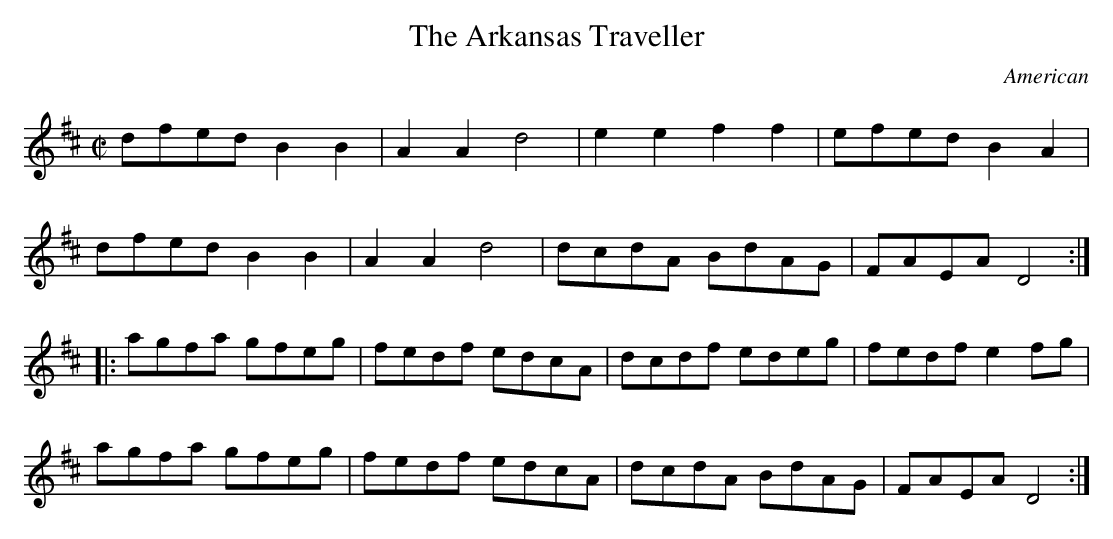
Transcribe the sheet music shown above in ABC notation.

X:1
T:Arkansas Traveller, The
O:American
M:C|
L:1/8
K:D
dfed B2B2 | A2A2 d4 | e2e2 f2f2 | efed B2A2 |
dfed B2B2 | A2A2 d4 | dcdA BdAG | FAEA D4 :|
|: agfa gfeg | fedf edcA | dcdf edeg | fedf e2fg |
agfa gfeg | fedf edcA | dcdA BdAG | FAEA D4 :|
